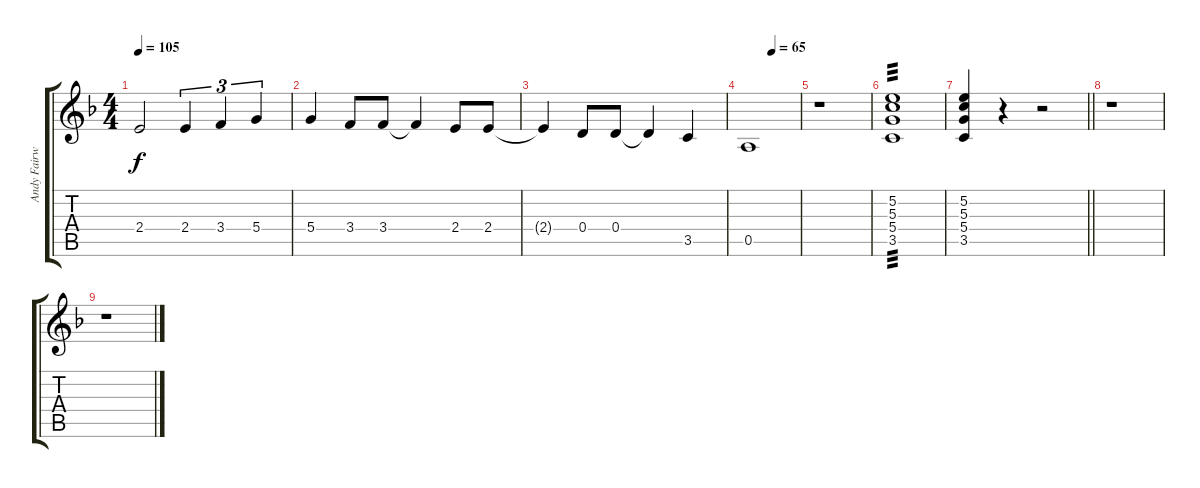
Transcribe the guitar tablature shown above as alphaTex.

\track ("Andy Fairweather Low Guitar II" "Andy Fairw") {instrument distortionguitar}
\staff {score tabs}
\tuning (E4 B3 G3 D3 A2 E2) {hide}
\ts (4 4)
\tempo 105
\clef g2
\ks f
2.4.2{dy f} 2.4.4{tu (3 2)} 3.4.4{tu (3 2)} 5.4.4{tu (3 2)} |
5.4.4 3.4.8 3.4.8 3.4{t}.4 2.4.8 2.4.8 |
2.4{t}.4 0.4.8 0.4.8 0.4{t}.4 3.5.4 |
\tempo (65 0.46875)
0.5.1 |
r.1 |
(5.2 5.3 5.4 3.5).1{tp 3} |
\barLineRight lightlight
(5.2 5.3 5.4 3.5).4 r.4 r.2 |
r.1 |
r.1
